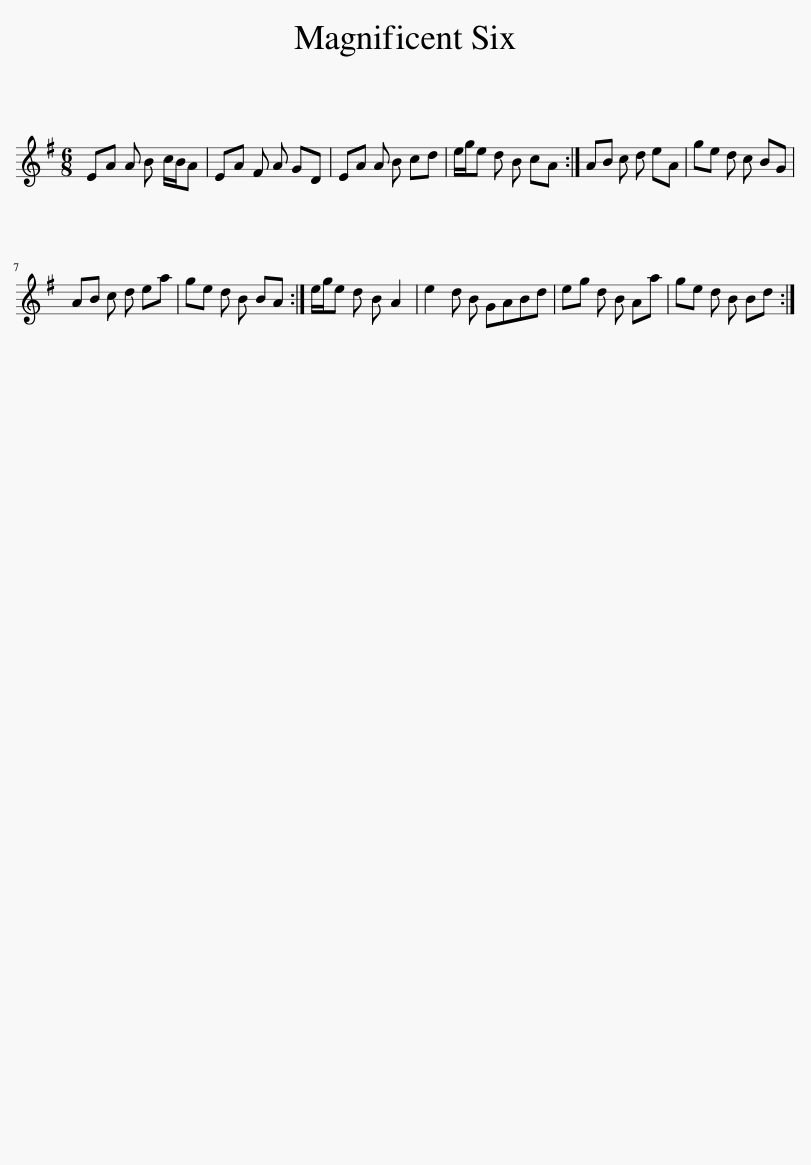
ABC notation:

X:1
L:1/8
M:6/8
I:linebreak $
K:G
V:1 treble
V:1
 EA A B c/B/A | EA F A GD | EA A B cd | e/g/e d B cA :| AB c d eA | %5
 ge d c BG |$ AB c d ea | ge d B BA :| e/g/e d B A2 | e2 d B GABd | %10
 eg d B Aa | ge d B Bd :| %12
